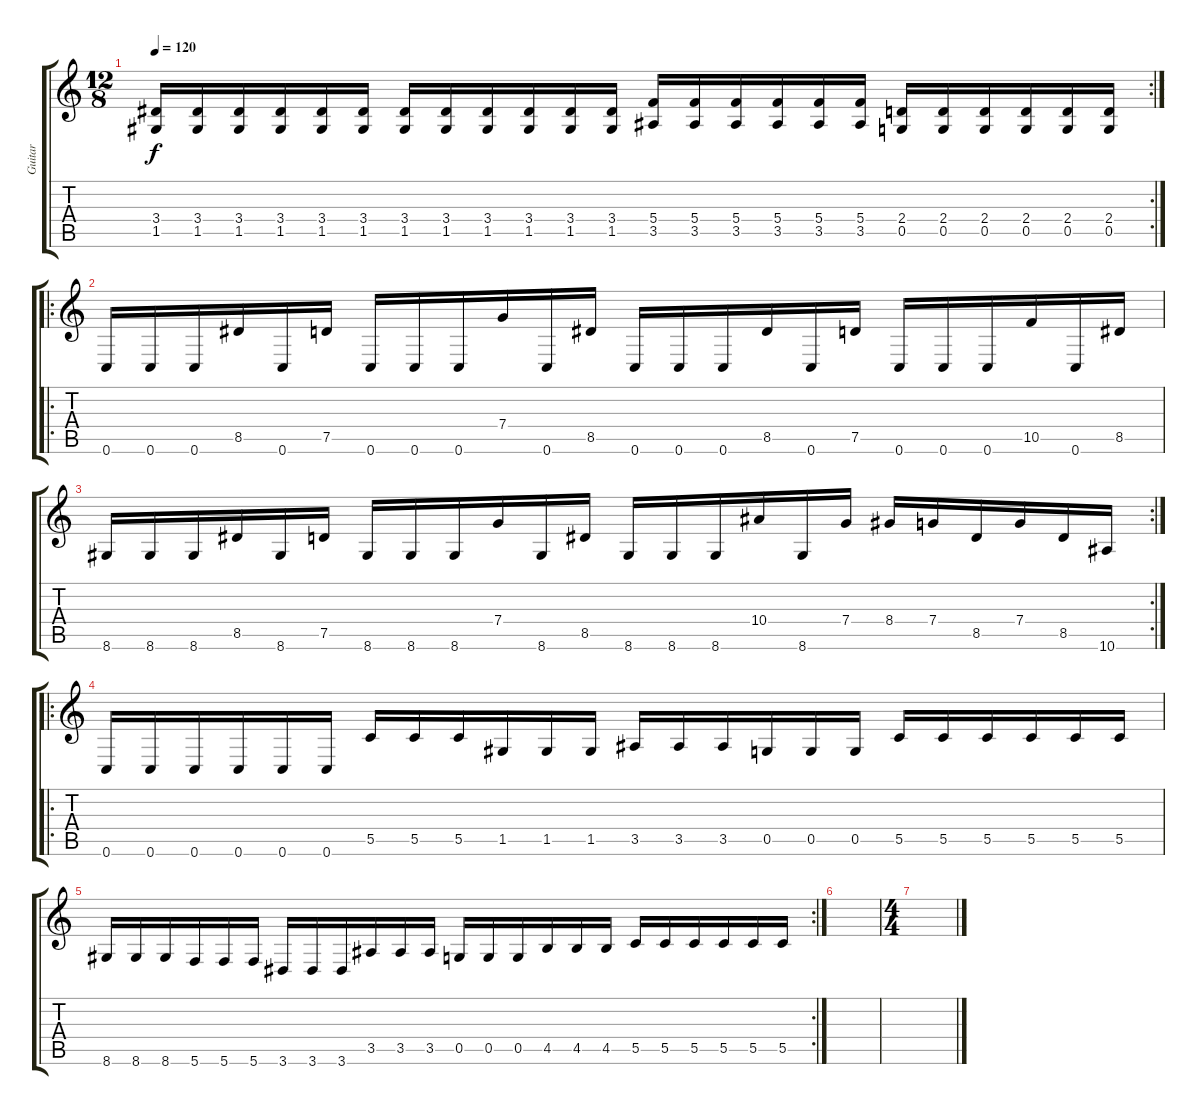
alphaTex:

\track ("Guitar" "Guitar") {instrument distortionguitar}
\staff {score tabs}
\tuning (D4 A3 F3 C3 G2 C2) {hide}
\rc 2
\ts (12 8)
\tempo 120
\clef g2
\ks c
(3.4 1.5).16{dy f} (3.4 1.5).16 (3.4 1.5).16 (3.4 1.5).16 (3.4 1.5).16 (3.4 1.5).16 (3.4 1.5).16 (3.4 1.5).16 (3.4 1.5).16 (3.4 1.5).16 (3.4 1.5).16 (3.4 1.5).16 (5.4 3.5).16 (5.4 3.5).16 (5.4 3.5).16 (5.4 3.5).16 (5.4 3.5).16 (5.4 3.5).16 (2.4 0.5).16 (2.4 0.5).16 (2.4 0.5).16 (2.4 0.5).16 (2.4 0.5).16 (2.4 0.5).16 |
\ro
0.6.16 0.6.16 0.6.16 8.5.16 0.6.16 7.5.16 0.6.16 0.6.16 0.6.16 7.4.16 0.6.16 8.5.16 0.6.16 0.6.16 0.6.16 8.5.16 0.6.16 7.5.16 0.6.16 0.6.16 0.6.16 10.5.16 0.6.16 8.5.16 |
\rc 2
8.6.16 8.6.16 8.6.16 8.5.16 8.6.16 7.5.16 8.6.16 8.6.16 8.6.16 7.4.16 8.6.16 8.5.16 8.6.16 8.6.16 8.6.16 10.4.16 8.6.16 7.4.16 8.4.16 7.4.16 8.5.16 7.4.16 8.5.16 10.6.16 |
\ro
0.6.16 0.6.16 0.6.16 0.6.16 0.6.16 0.6.16 5.5.16 5.5.16 5.5.16 1.5.16 1.5.16 1.5.16 3.5.16 3.5.16 3.5.16 0.5.16 0.5.16 0.5.16 5.5.16 5.5.16 5.5.16 5.5.16 5.5.16 5.5.16 |
\rc 2
8.6.16 8.6.16 8.6.16 5.6.16 5.6.16 5.6.16 3.6.16 3.6.16 3.6.16 3.5.16 3.5.16 3.5.16 0.5.16 0.5.16 0.5.16 4.5.16 4.5.16 4.5.16 5.5.16 5.5.16 5.5.16 5.5.16 5.5.16 5.5.16 |
|
\ts (4 4)
